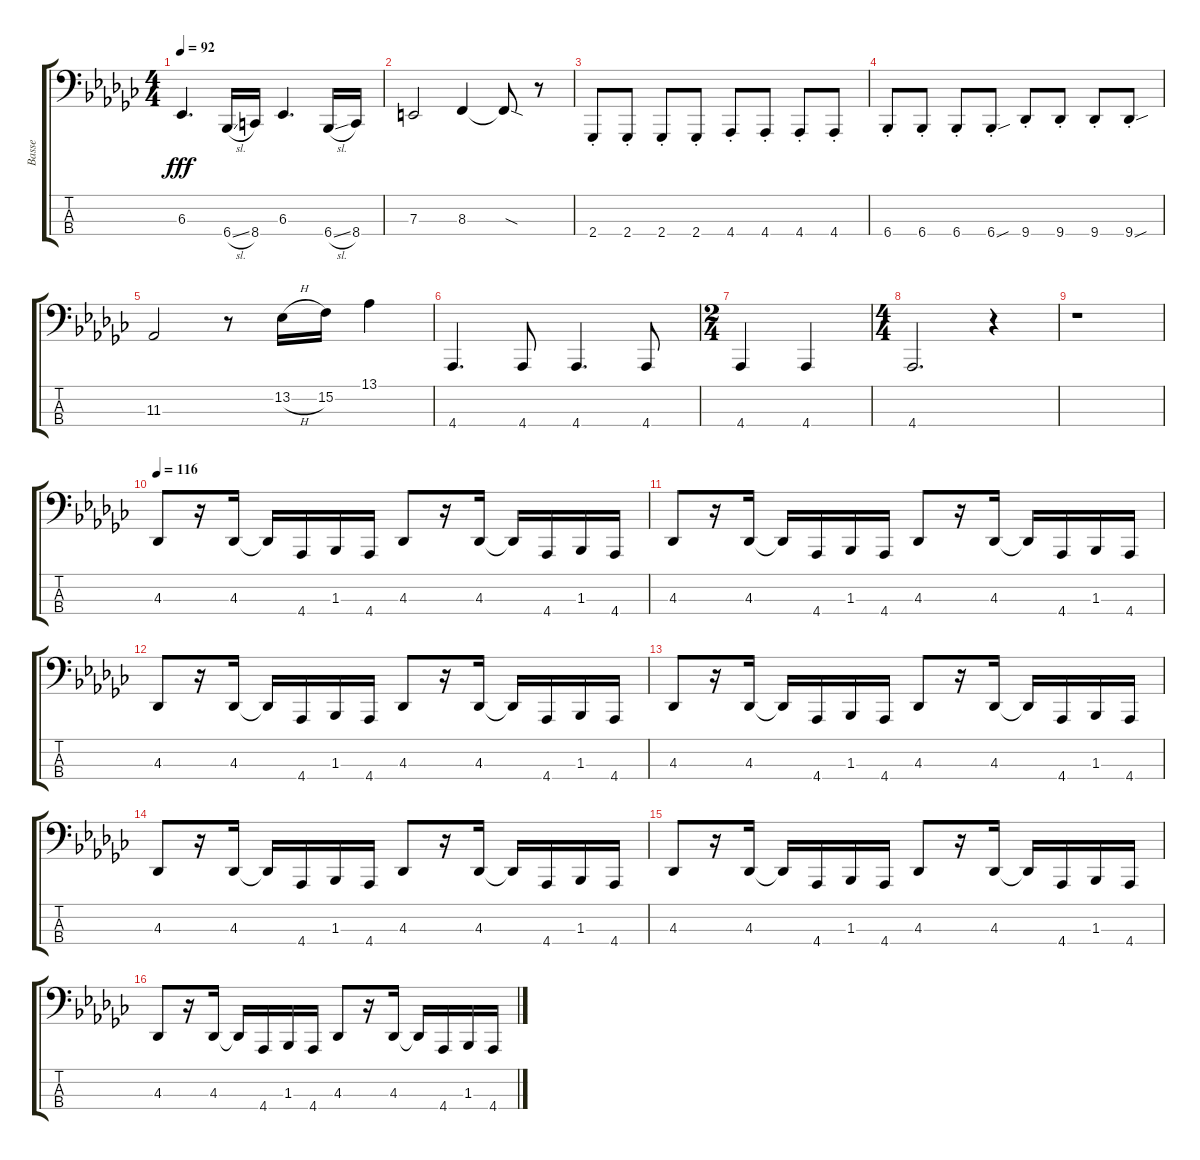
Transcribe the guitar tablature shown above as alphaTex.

\track ("Basse" "Basse") {instrument lead8bassandlead}
\staff {score tabs}
\tuning (G2 D2 A1 E1) {hide}
\ts (4 4)
\tempo 92
\clef f4
\ks gb
6.3.4{d dy fff} 6.4{sl}.16 8.4.16 6.3.4{d} 6.4{sl}.16 8.4.16 |
7.3.2 8.3.4 8.3{sod t}.8 r.8 |
2.4{st}.8 2.4{st}.8 2.4{st}.8 2.4{st}.8 4.4{st}.8 4.4{st}.8 4.4{st}.8 4.4{st}.8 |
6.4{st}.8 6.4{st}.8 6.4{st}.8 6.4{sou st}.8 9.4{st}.8 9.4{st}.8 9.4{st}.8 9.4{sou st}.8 |
11.3.2 r.8 13.2{h}.16 15.2.16 13.1.4 |
4.4.4{d} 4.4.8 4.4.4{d} 4.4.8 |
\ts (2 4)
4.4.4 4.4.4 |
\ts (4 4)
4.4.2{d} r.4 |
r.1 |
\tempo 116
4.3.8 r.16 4.3.16 4.3{t}.16 4.4.16 1.3.16 4.4.16 4.3.8 r.16 4.3.16 4.3{t}.16 4.4.16 1.3.16 4.4.16 |
4.3.8 r.16 4.3.16 4.3{t}.16 4.4.16 1.3.16 4.4.16 4.3.8 r.16 4.3.16 4.3{t}.16 4.4.16 1.3.16 4.4.16 |
4.3.8 r.16 4.3.16 4.3{t}.16 4.4.16 1.3.16 4.4.16 4.3.8 r.16 4.3.16 4.3{t}.16 4.4.16 1.3.16 4.4.16 |
4.3.8 r.16 4.3.16 4.3{t}.16 4.4.16 1.3.16 4.4.16 4.3.8 r.16 4.3.16 4.3{t}.16 4.4.16 1.3.16 4.4.16 |
4.3.8 r.16 4.3.16 4.3{t}.16 4.4.16 1.3.16 4.4.16 4.3.8 r.16 4.3.16 4.3{t}.16 4.4.16 1.3.16 4.4.16 |
4.3.8 r.16 4.3.16 4.3{t}.16 4.4.16 1.3.16 4.4.16 4.3.8 r.16 4.3.16 4.3{t}.16 4.4.16 1.3.16 4.4.16 |
4.3.8 r.16 4.3.16 4.3{t}.16 4.4.16 1.3.16 4.4.16 4.3.8 r.16 4.3.16 4.3{t}.16 4.4.16 1.3.16 4.4.16
